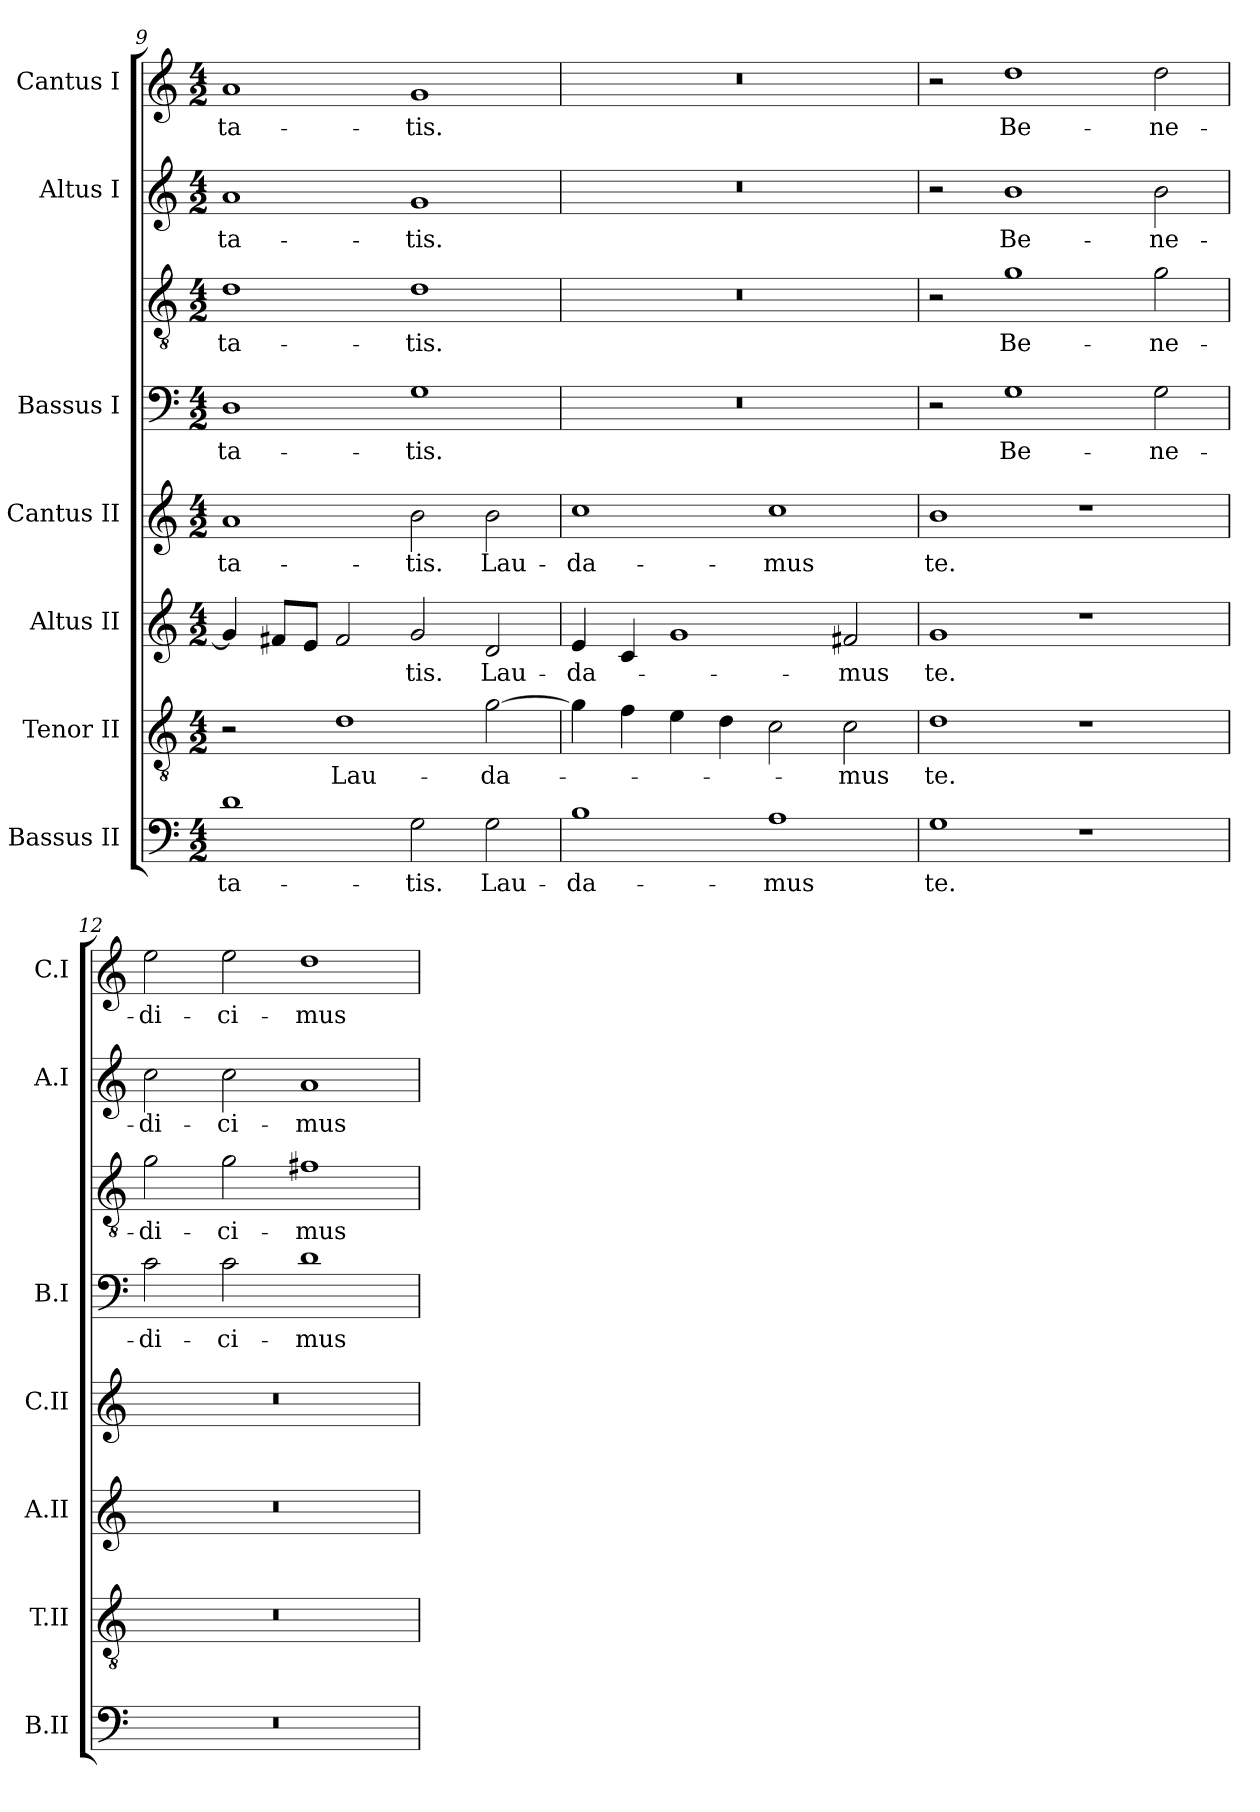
**kern	**text	**kern	**text	**kern	**text	**kern	**text	**kern	**text	**kern	**text	**kern	**text	**kern	**text
*part8	*part8	*part7	*part7	*part6	*part6	*part5	*part5	*part4	*part4	*part3	*part3	*part2	*part2	*part1	*part1
*staff8	*staff8	*staff7	*staff7	*staff6	*staff6	*staff5	*staff5	*staff4	*staff4	*staff3	*staff3	*staff2	*staff2	*staff1	*staff1
*I"Bassus II	*	*I"Tenor II	*	*I"Altus II	*	*I"Cantus II	*	*I"Bassus I	*	*	*	*I"Altus I	*	*I"Cantus I	*
*I'B.II	*	*I'T.II	*	*I'A.II	*	*I'C.II	*	*I'B.I	*	*	*	*I'A.I	*	*I'C.I	*
*clefF4	*	*clefGv2	*	*clefG2	*	*clefG2	*	*clefF4	*	*clefGv2	*	*clefG2	*	*clefG2	*
*	*	*ITrd7c12	*	*	*	*	*	*	*	*ITrd7c12	*	*	*	*	*
*k[]	*	*k[]	*	*k[]	*	*k[]	*	*k[]	*	*k[]	*	*k[]	*	*k[]	*
*C:	*	*C:	*	*C:	*	*C:	*	*C:	*	*C:	*	*C:	*	*C:	*
*M4/2	*	*M4/2	*	*M4/2	*	*M4/2	*	*M4/2	*	*M4/2	*	*M4/2	*	*M4/2	*
=9	=9	=9	=9	=9	=9	=9	=9	=9	=9	=9	=9	=9	=9	=9	=9
1d\	-ta-	2r	.	4g/]	.	1a/	-ta-	1D\	-ta-	1D\	-ta-	1a/	-ta-	1a/	-ta-
.	.	.	.	8f#/L	.	.	.	.	.	.	.	.	.	.	.
.	.	.	.	8e/J	.	.	.	.	.	.	.	.	.	.	.
.	.	1D\	Lau-	2f#/	.	.	.	.	.	.	.	.	.	.	.
2G\	-tis.	.	.	2g/	-tis.	2b\	-tis.	1G\	-tis.	1D\	-tis.	1g/	-tis.	1g/	-tis.
2G\	Lau-	[2G\	-da-	2d/	Lau-	2b\	Lau-	.	.	.	.	.	.	.	.
=10	=10	=10	=10	=10	=10	=10	=10	=10	=10	=10	=10	=10	=10	=10	=10
1B\	-da-	4G\]	.	4e/	-da-	1cc\	-da-	0r	.	0r	.	0r	.	0r	.
.	.	4F\	.	4c/	.	.	.	.	.	.	.	.	.	.	.
.	.	4E\	.	1g/	.	.	.	.	.	.	.	.	.	.	.
.	.	4D\	.	.	.	.	.	.	.	.	.	.	.	.	.
1A\	-mus	2C\	.	.	.	1cc\	-mus	.	.	.	.	.	.	.	.
.	.	2C\	-mus	2f#/	-mus	.	.	.	.	.	.	.	.	.	.
=11	=11	=11	=11	=11	=11	=11	=11	=11	=11	=11	=11	=11	=11	=11	=11
1G\	te.	1D\	te.	1g/	te.	1b\	te.	2r	.	2r	.	2r	.	2r	.
.	.	.	.	.	.	.	.	1G\	Be-	1G\	Be-	1b\	Be-	1dd\	Be-
1r	.	1r	.	1r	.	1r	.	.	.	.	.	.	.	.	.
.	.	.	.	.	.	.	.	2G\	-ne-	2G\	-ne-	2b\	-ne-	2dd\	-ne-
=12	=12	=12	=12	=12	=12	=12	=12	=12	=12	=12	=12	=12	=12	=12	=12
0r	.	0r	.	0r	.	0r	.	2c\	-di-	2G\	-di-	2cc\	-di-	2ee\	-di-
.	.	.	.	.	.	.	.	2c\	-ci-	2G\	-ci-	2cc\	-ci-	2ee\	-ci-
.	.	.	.	.	.	.	.	1d\	-mus	1F#X\	-mus	1a/	-mus	1dd\	-mus
=	=	=	=	=	=	=	=	=	=	=	=	=	=	=	=
*-	*-	*-	*-	*-	*-	*-	*-	*-	*-	*-	*-	*-	*-	*-	*-
